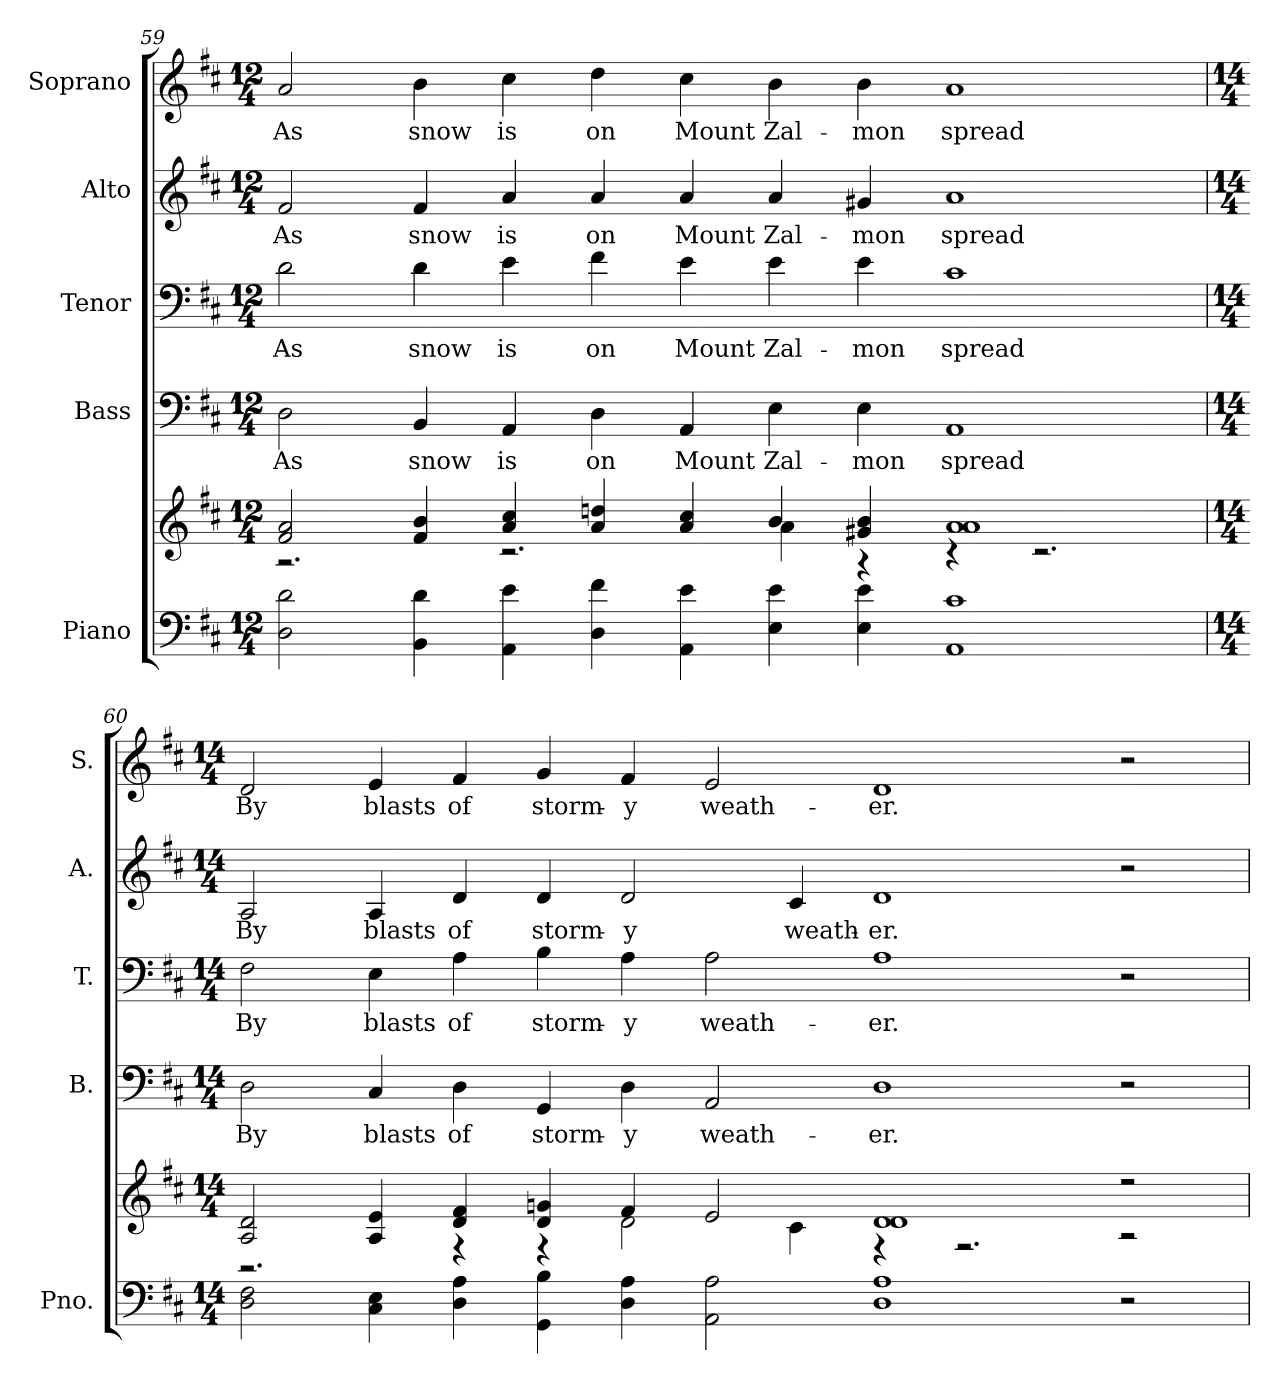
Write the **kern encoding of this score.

**kern	**kern	**kern	**text	**kern	**text	**kern	**text	**kern	**text
*part5	*part5	*part4	*part4	*part3	*part3	*part2	*part2	*part1	*part1
*staff6	*staff5	*staff4	*staff4	*staff3	*staff3	*staff2	*staff2	*staff1	*staff1
*I"Piano	*	*I"Bass	*	*I"Tenor	*	*I"Alto	*	*I"Soprano	*
*I'Pno.	*	*I'B.	*	*I'T.	*	*I'A.	*	*I'S.	*
!!LO:PB:g=z
*clefF4	*clefG2	*clefF4	*	*clefF4	*	*clefG2	*	*clefG2	*
*k[f#c#]	*k[f#c#]	*k[f#c#]	*	*k[f#c#]	*	*k[f#c#]	*	*k[f#c#]	*
*D:	*D:	*D:	*	*D:	*	*D:	*	*D:	*
*M12/4	*M12/4	*M12/4	*	*M12/4	*	*M12/4	*	*M12/4	*
=59	=59	=59	=59	=59	=59	=59	=59	=59	=59
*	*^	*	*	*	*	*	*	*	*
!	!	!	!	!LO:LY:b:color=#000000	!	!	!	!	!	!
!	!	!	!	!	!	!LO:LY:b:color=#000000	!	!	!	!
!	!	!	!	!	!	!	!	!LO:LY:b:color=#000000	!	!
!	!	!	!	!	!	!	!	!	!	!LO:LY:b:color=#000000
2Di\ 2di	2f#i/ 2ai	2.r	2Di\	As	2di\	As	2f#i/	As	2ai/	As
!	!	!	!	!LO:LY:b:color=#000000	!	!	!	!	!	!
!	!	!	!	!	!	!LO:LY:b:color=#000000	!	!	!	!
!	!	!	!	!	!	!	!	!LO:LY:b:color=#000000	!	!
!	!	!	!	!	!	!	!	!	!	!LO:LY:b:color=#000000
4BBi\ 4di	4f#i/ 4bi	.	4BBi/	snow	4di\	snow	4f#i/	snow	4bi\	snow
!	!	!	!	!LO:LY:b:color=#000000	!	!	!	!	!	!
!	!	!	!	!	!	!LO:LY:b:color=#000000	!	!	!	!
!	!	!	!	!	!	!	!	!LO:LY:b:color=#000000	!	!
!	!	!	!	!	!	!	!	!	!	!LO:LY:b:color=#000000
4AAi\ 4ei	4ai/ 4cc#i	2.r	4AAi/	is	4ei\	is	4ai/	is	4cc#i\	is
!	!	!	!	!LO:LY:b:color=#000000	!	!	!	!	!	!
!	!	!	!	!	!	!LO:LY:b:color=#000000	!	!	!	!
!	!	!	!	!	!	!	!	!LO:LY:b:color=#000000	!	!
!	!	!	!	!	!	!	!	!	!	!LO:LY:b:color=#000000
4Di\ 4f#i	4ai/ 4ddni	.	4Di\	on	4f#i\	on	4ai/	on	4ddi\	on
!	!	!	!	!LO:LY:b:color=#000000	!	!	!	!	!	!
!	!	!	!	!	!	!LO:LY:b:color=#000000	!	!	!	!
!	!	!	!	!	!	!	!	!LO:LY:b:color=#000000	!	!
!	!	!	!	!	!	!	!	!	!	!LO:LY:b:color=#000000
4AAi\ 4ei	4ai/ 4cc#i	.	4AAi/	Mount	4ei\	Mount	4ai/	Mount	4cc#i\	Mount
!	!	!	!	!LO:LY:b:color=#000000	!	!	!	!	!	!
!	!	!	!	!	!	!LO:LY:b:color=#000000	!	!	!	!
!	!	!	!	!	!	!	!	!LO:LY:b:color=#000000	!	!
!	!	!	!	!	!	!	!	!	!	!LO:LY:b:color=#000000
4Ei\ 4ei	4bi/	4ai\	4Ei\	Zal-	4ei\	Zal-	4ai/	Zal-	4bi\	Zal-
!	!	!	!	!LO:LY:b:color=#000000	!	!	!	!	!	!
!	!	!	!	!	!	!LO:LY:b:color=#000000	!	!	!	!
!	!	!	!	!	!	!	!	!LO:LY:b:color=#000000	!	!
!	!	!	!	!	!	!	!	!	!	!LO:LY:b:color=#000000
4Ei\ 4ei	4g#Xi/ 4bi	4r	4Ei\	-mon	4ei\	-mon	4g#Xi/	-mon	4bi\	-mon
!	!	!	!	!LO:LY:b:color=#000000	!	!	!	!	!	!
!	!	!	!	!	!	!LO:LY:b:color=#000000	!	!	!	!
!	!	!	!	!	!	!	!	!LO:LY:b:color=#000000	!	!
!	!	!	!	!	!	!	!	!	!	!LO:LY:b:color=#000000
1AAi 1c#i	1ai 1ai	4r	1AAi	spread	1c#i	spread	1ai	spread	1ai	spread
.	.	2.r	.	.	.	.	.	.	.	.
=60	=60	=60	=60	=60	=60	=60	=60	=60	=60	=60
*M14/4	*M14/4	*	*M14/4	*	*M14/4	*	*M14/4	*	*M14/4	*
!	!	!	!	!LO:LY:b:color=#000000	!	!	!	!	!	!
!	!	!	!	!	!	!LO:LY:b:color=#000000	!	!	!	!
!	!	!	!	!	!	!	!	!LO:LY:b:color=#000000	!	!
!	!	!	!	!	!	!	!	!	!	!LO:LY:b:color=#000000
2Di\ 2F#i	2Ai/ 2di	2.r	2Di\	By	2F#i\	By	2Ai/	By	2di/	By
!	!	!	!	!LO:LY:b:color=#000000	!	!	!	!	!	!
!	!	!	!	!	!	!LO:LY:b:color=#000000	!	!	!	!
!	!	!	!	!	!	!	!	!LO:LY:b:color=#000000	!	!
!	!	!	!	!	!	!	!	!	!	!LO:LY:b:color=#000000
4C#i\ 4Ei	4Ai/ 4ei	.	4C#i/	blasts	4Ei\	blasts	4Ai/	blasts	4ei/	blasts
!	!	!	!	!LO:LY:b:color=#000000	!	!	!	!	!	!
!	!	!	!	!	!	!LO:LY:b:color=#000000	!	!	!	!
!	!	!	!	!	!	!	!	!LO:LY:b:color=#000000	!	!
!	!	!	!	!	!	!	!	!	!	!LO:LY:b:color=#000000
4Di\ 4Ai	4di/ 4f#i	4r	4Di\	of	4Ai\	of	4di/	of	4f#i/	of
!	!	!	!	!LO:LY:b:color=#000000	!	!	!	!	!	!
!	!	!	!	!	!	!LO:LY:b:color=#000000	!	!	!	!
!	!	!	!	!	!	!	!	!LO:LY:b:color=#000000	!	!
!	!	!	!	!	!	!	!	!	!	!LO:LY:b:color=#000000
4GGi\ 4Bi	4di/ 4gni	4r	4GGi/	storm-	4Bi\	storm-	4di/	storm-	4gi/	storm-
!	!	!	!	!LO:LY:b:color=#000000	!	!	!	!	!	!
!	!	!	!	!	!	!LO:LY:b:color=#000000	!	!	!	!
!	!	!	!	!	!	!	!	!LO:LY:b:color=#000000	!	!
!	!	!	!	!	!	!	!	!	!	!LO:LY:b:color=#000000
4Di\ 4Ai	4f#i/	2di\	4Di\	-y	4Ai\	-y	2di/	-y	4f#i/	-y
!	!	!	!	!LO:LY:b:color=#000000	!	!	!	!	!	!
!	!	!	!	!	!	!LO:LY:b:color=#000000	!	!	!	!
!	!	!	!	!	!	!	!	!	!	!LO:LY:b:color=#000000
2AAi\ 2Ai	2ei/	.	2AAi/	weath-	2Ai\	weath-	.	.	2ei/	weath-
!	!	!	!	!	!	!	!	!LO:LY:b:color=#000000	!	!
.	.	4c#i\	.	.	.	.	4c#i/	weath-	.	.
!	!	!	!	!LO:LY:b:color=#000000	!	!	!	!	!	!
!	!	!	!	!	!	!LO:LY:b:color=#000000	!	!	!	!
!	!	!	!	!	!	!	!	!LO:LY:b:color=#000000	!	!
!	!	!	!	!	!	!	!	!	!	!LO:LY:b:color=#000000
1Di 1Ai	1di 1di	4r	1Di	-er.	1Ai	-er.	1di	-er.	1di	-er.
.	.	2.r	.	.	.	.	.	.	.	.
2r	2r	2r	2r	.	2r	.	2r	.	2r	.
*	*v	*v	*	*	*	*	*	*	*	*
=	=	=	=	=	=	=	=	=	=
*-	*-	*-	*-	*-	*-	*-	*-	*-	*-
